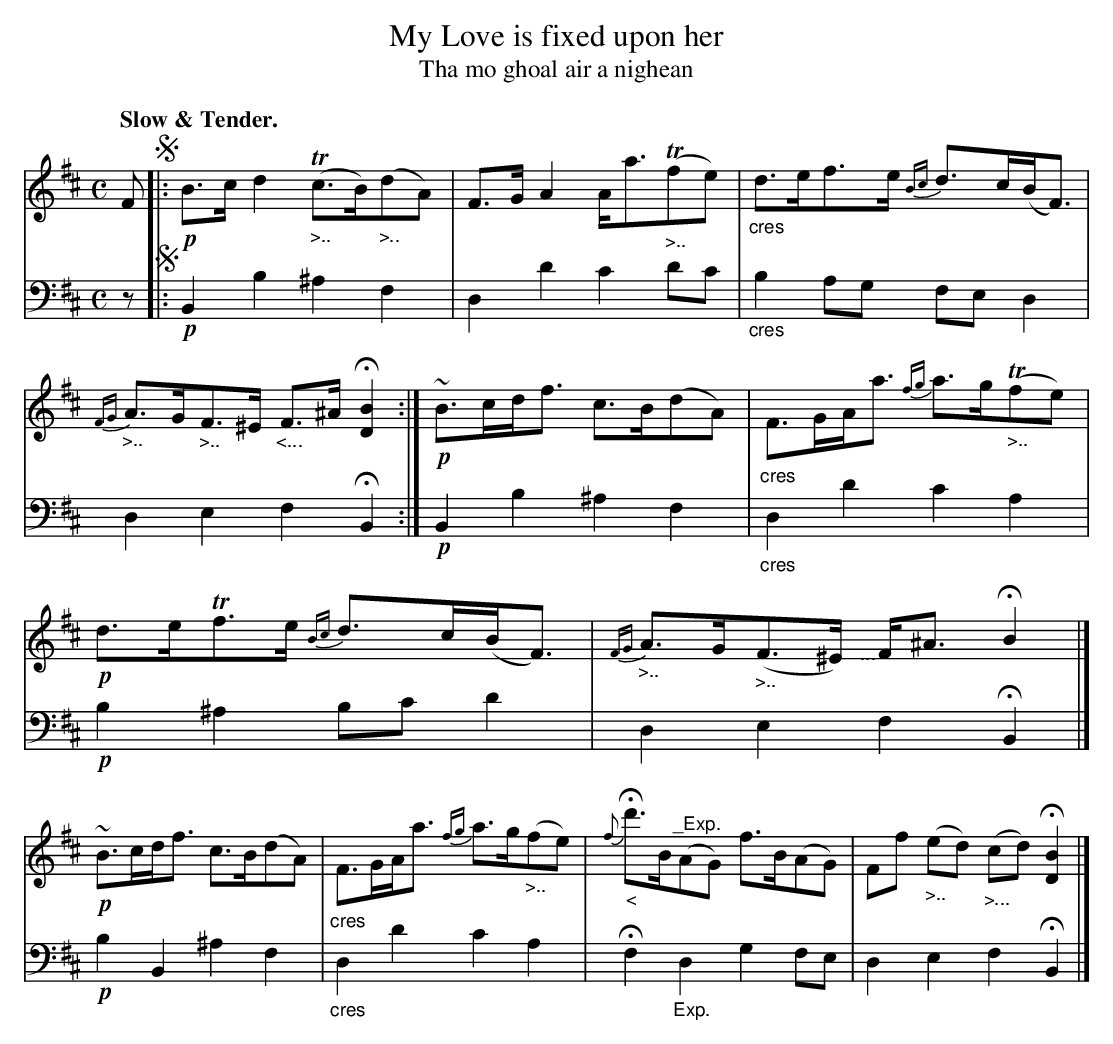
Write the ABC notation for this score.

X:1
T: My Love is fixed upon her
T: Tha mo ghoal air a nighean
M: C
L: 1/8
Q: "Slow & Tender."
K: Bm
V: 1 staves=2
F !segno!|:!p!\
B>c d2 "_>.."(Tc>B)"_>.."(dA) | F>G A2 A<a"_>.."(Tfe) |\
"_cres"d>ef>e {Bc}d>c(B<F) | {FG}"_>.."A>G"_>.."F>^E "_<..."F>^A H[B2D2] :|\
!p!~B>cd<f c>B(dA) |"_cres"F>GA<a {fg}a>g"_>.."(Tfe) |
!p!d>eTf>e {Bc}d>c(B<F) | {FG}"_>.."A>G"_>.."(F>^E) "<..."F<^A HB2 |]\
!p!~B>cd<f c>B(dA) |"_cres"F>GA<a {fg}a>g"_>.."(fe) |\
"_<"{f}Hd'>B"^_Exp."(AG) f>B(AG) | Ff "_>.."(ed) "_>..."(cd) H[B2D2] |]
V: 2 clef=bass middle=d
z !segno!|:!p!\
B2b2 ^a2f2 | d2d'2 c'2d'c' |"_cres"b2ag fed2 | d2e2 f2HB2 :|
!p!B2b2 ^a2f2 |"_cres"d2d'2 c'2a2 |!p! b2^a2 bc'd'2 | d2e2 f2HB2 |]
!p!b2B2 ^a2f2 |"_cres"d2d'2 c'2a2 | Hf2"_Exp."d2 g2fe | d2e2 f2HB2 |]
